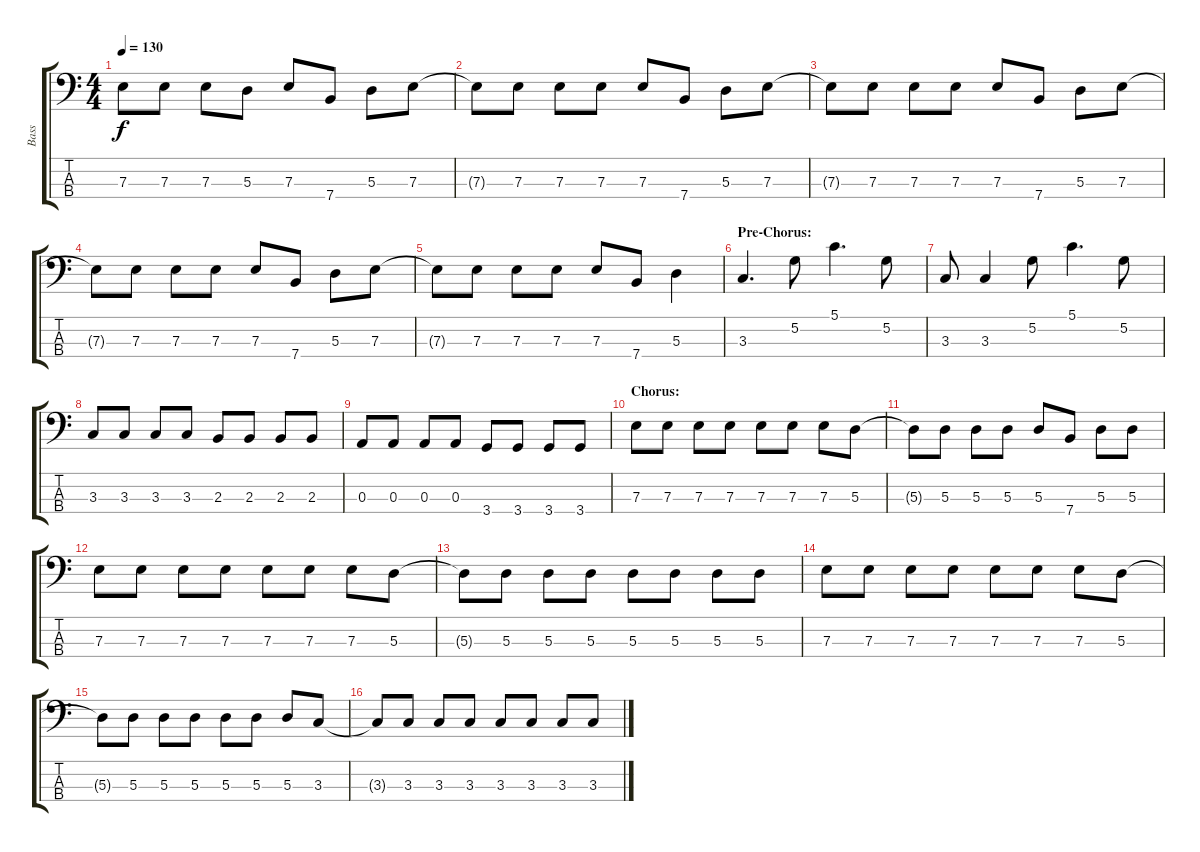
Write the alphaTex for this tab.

\track ("Bass" "Bass") {instrument electricbasspick}
\staff {score tabs}
\tuning (G2 D2 A1 E1) {hide}
\ts (4 4)
\tempo 130
\clef f4
\ks c
7.3{t}.8{dy f} 7.3.8 7.3.8 5.3.8 7.3.8 7.4.8 5.3.8 7.3.8 |
7.3{t}.8 7.3.8 7.3.8 7.3.8 7.3.8 7.4.8 5.3.8 7.3.8 |
7.3{t}.8 7.3.8 7.3.8 7.3.8 7.3.8 7.4.8 5.3.8 7.3.8 |
7.3{t}.8 7.3.8 7.3.8 7.3.8 7.3.8 7.4.8 5.3.8 7.3.8 |
7.3{t}.8 7.3.8 7.3.8 7.3.8 7.3.8 7.4.8 5.3.4 |
\section ("" "Pre-Chorus:")
3.3.4{d} 5.2.8 5.1.4{d} 5.2.8 |
3.3.8 3.3.4 5.2.8 5.1.4{d} 5.2.8 |
3.3.8 3.3.8 3.3.8 3.3.8 2.3.8 2.3.8 2.3.8 2.3.8 |
0.3.8 0.3.8 0.3.8 0.3.8 3.4.8 3.4.8 3.4.8 3.4.8 |
\section ("" "Chorus:")
7.3.8 7.3.8 7.3.8 7.3.8 7.3.8 7.3.8 7.3.8 5.3.8 |
5.3{t}.8 5.3.8 5.3.8 5.3.8 5.3.8 7.4.8 5.3.8 5.3.8 |
7.3.8 7.3.8 7.3.8 7.3.8 7.3.8 7.3.8 7.3.8 5.3.8 |
5.3{t}.8 5.3.8 5.3.8 5.3.8 5.3.8 5.3.8 5.3.8 5.3.8 |
7.3.8 7.3.8 7.3.8 7.3.8 7.3.8 7.3.8 7.3.8 5.3.8 |
5.3{t}.8 5.3.8 5.3.8 5.3.8 5.3.8 5.3.8 5.3.8 3.3.8 |
3.3{t}.8 3.3.8 3.3.8 3.3.8 3.3.8 3.3.8 3.3.8 3.3.8
